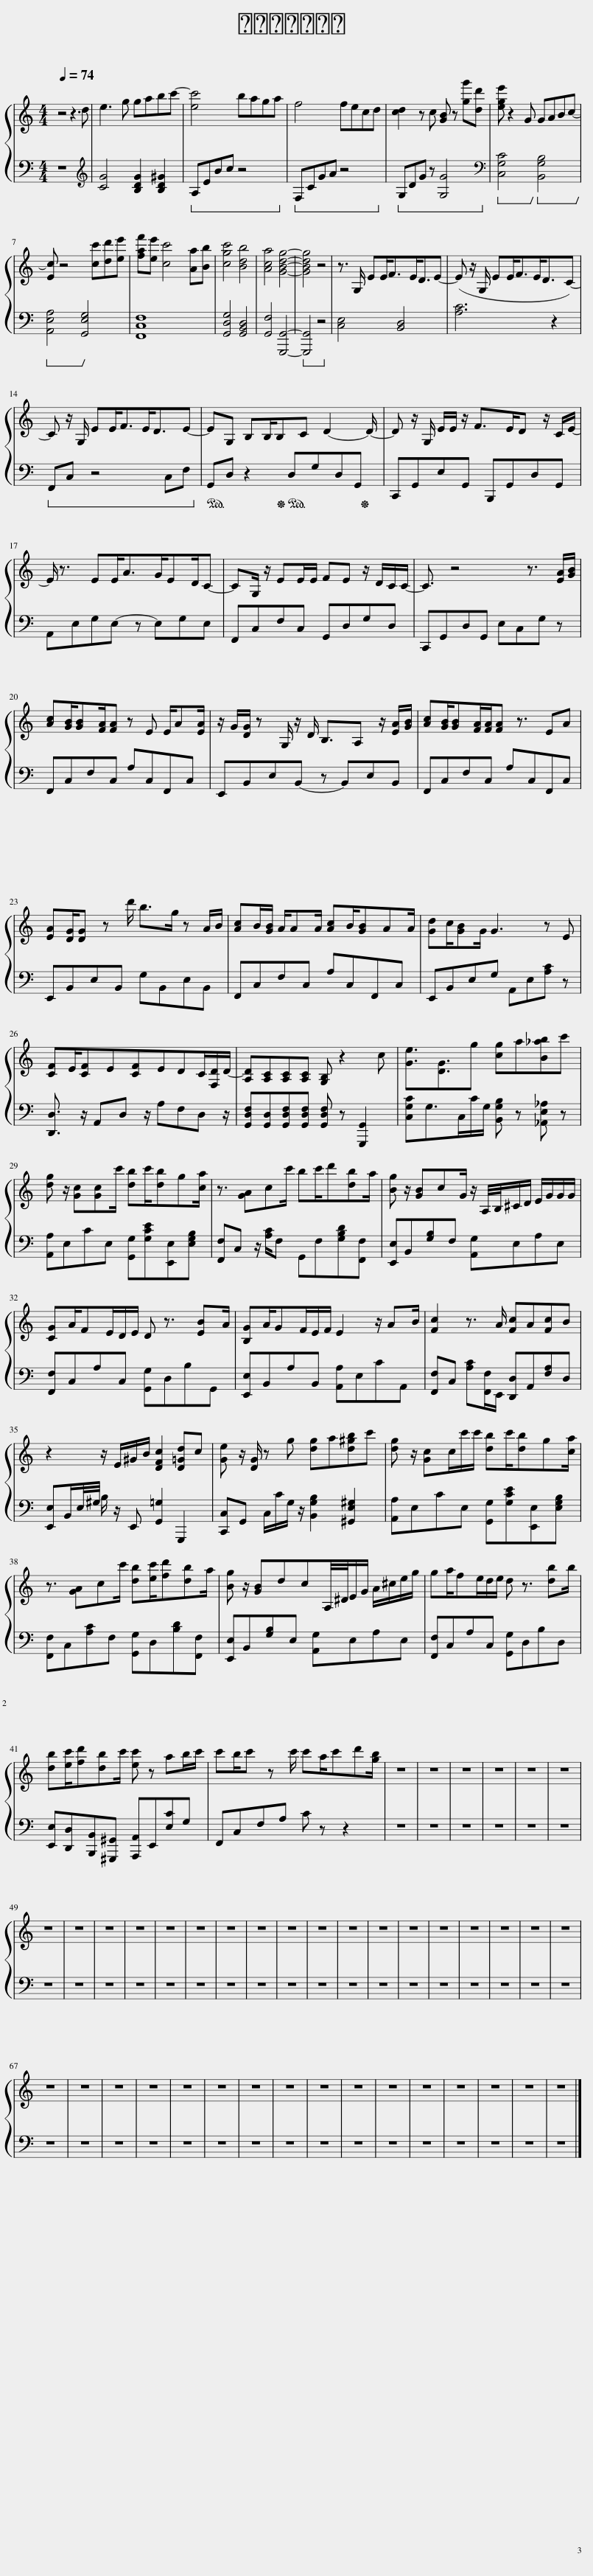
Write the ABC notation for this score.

X:1
%%score { 1 | 2 }
L:1/8
Q:1/4=74
M:4/4
I:linebreak $
K:C
V:1 treble
V:2 bass
V:1
 z4 z3 d | e3 g gabc'- | [ec']4 baga | f4 fecd | [cd]2 z c [GB] z [gg'][dd'] | %5
 [ege'] z2 G GABc- |$ [Ec] z4 [cc'][dd'][ee'] | [faf'][ee'] [cc']4 [Aa][Bb] | [cgc']4 [Bdb]4 | [Aca]4 [GBdg]4- | %10
 [GBdg]4 z4 | z3/2 G,/ EE<FE<DE- | (E z/ G,/ EE<FE<DC-) |$ C z/ G,/ EE<FE<DE- | EG, B,B,/B,C D2- D/- | %15
 D z/ G,/ E/E/ z/ F>ED z/ C/E/- |$ E/ z3/2 EE<AG/ED/C- | CG,/ z/ EE/E/ FE z/ D/C/C/- | C3/2 z4 z3/2 [EA]/[GB]/ |$ [Ac][GB]/[GB][FA]/[FA] z E E/A[EA]/ | %20
 z/ G/[DG]/ z G,/ z/ D/ B,3/2A, z/ [EA]/[GB]/ | [Ac][GB]/[GB][FA]/[FA]/[FA] z3/2 EA |$ [EA][DG]/[DG] z d'/ b>g z A/B/ | [Ac]B/[GB]/ A/AA/ [Ac]B/[GB]AA/ | [Gd]c/[GB]G/ G3 z E |$ %25
 [CF]E/[CF]E[CF]EDC/[F,D]/D/- | [A,D][A,C][A,C][A,C] [G,B,] z2 c | [Ge]3/2[DG]3/2g [cg]a[B_ab]c' |$ [dg] z/ [Gc][Gc]c'/ [db]c'/[db]g[ca]/ | z3/2 [GA]cc'/ bc'/d'[db]a/ | %30
 [Bg] z/ [GB]cG/ z/ A,/4B,/4^C/D/ E/G/G/G/ |$ [CG]A/FE/D/E/ D z3/2 [EB]A/ | [B,G]A/GF/E/F/ E2 z/ AB/ | [Fc]2 z3/2 A/ [Fc]A[Fc]B |$ z2 z/ E/^G/B/ [DFc]2 [D=Gd]c | %35
 [Ge] z/ [DG]/ z g [dg]a[d^gb]c' | [dg] z/ [Gc]c/c'/c'/ [db]c'/[db]g[ca]/ |$ z3/2 [GA]cc'/ [db][ec']/[fd'][db]a/ | [Bg] z/ [GB]dcA,/4^D/4E/G/ A/^c/e/g/ | ga/fe/d/e/ d z3/2 [db]b/ |$ %40
 [db][ec']/[fd'][db]c'/ [ec'] z ab/c'/ | c'b/c' z c'/ c'a/c'd'[gb]/ | z8 | z8 | z8 | %45
 z8 | z8 | z8 |$ z8 | z8 | %50
 z8 | z8 | z8 | z8 | z8 | %55
 z8 | z8 | z8 | z8 | z8 | %60
 z8 | z8 | z8 | z8 | z8 | %65
 z8 |$ z8 | z8 | z8 | z8 | %70
 z8 | z8 | z8 | z8 | z8 | %75
 z8 | z8 | z8 | z8 | z8 | %80
 z8 | z8 |] %82
V:2
 z8 |[K:treble] [CG]4 [B,DG]2 [B,D^G]2 |!ped! A,EBc z4!ped-up! |!ped! F,CGA z4!ped-up! |!ped! G,DG z [G,G]4!ped-up! | %5
[K:bass]!ped! [C,G,C]4!ped! [B,,G,B,]4!ped-up! |$!ped! [A,,E,A,]4 [G,,E,G,]4!ped-up! | [F,,C,F,]8 | [G,,D,G,]4 [G,,B,,D,]4 | [G,,F,]4 [G,,,G,,]4- | %10
!ped! [G,,,G,,]4 z4!ped-up! | [C,E,]4 [B,,D,]4 | [A,C]6 z2 |$!ped! F,,C, z4 C,F,!ped-up! |!ped! G,,D, z2!ped! D,G,D,G,,!ped-up! | %15
 C,,G,,E,G,, B,,,G,,D,G,, |$ A,,E,G,E,- z E,G,E, | F,,C,F,C, G,,D,G,D, | C,,G,,D,G,, E,C,G, z |$ F,,C,F,C, A,C,F,,C, | %20
 E,,B,,E,B,,- z B,,E,B,, | F,,C,F,C, A,C,F,,C, |$ E,,B,,E,B,, G,B,,E,B,, | F,,C,F,C, A,C,F,,C, | E,,B,,E,G, A,,E,[A,C] z |$ %25
 [D,,D,]3/2 z/ A,,D, z/ A,F,D, z/ | [G,,D,F,][G,,D,][G,,D,F,][G,,D,F,] [G,,D,F,] z [G,,,G,,]2 | [C,G,C]G,>C,C/G,/ [B,,G,B,] z [_A,,E,_A,] z |$ [A,,A,]E,CE, [G,,G,][G,CE][E,,E,][E,G,B,] | [F,,F,]C, z/ [A,C]/F, G,,F,[G,B,D][F,,F,] | %30
 [E,,E,]B,,[G,B,]F, [A,,G,]E,A,E, |$ [F,,F,]C,A,C, [G,,G,]D,B,G,, | [E,,E,]B,,A,B,, [A,,A,]E,CA,, | [F,,F,]C, [A,C][F,,F,]/E,,/ [D,,D,]A,,[F,A,]D, |$ [E,,E,]B,,/E,/4^G,/4 B,/ z/ E,, [G,,=G,]2 G,,,2 | %35
 [C,,C,]G,, C,/C/G,/ z/ [B,,G,B,]2 [^G,,E,^G,]2 | [A,,A,]E,CE, [G,,G,][G,CE][E,,E,][E,G,B,] |$ [F,,F,]C,[A,C]F, [G,,G,]D,[B,D][F,,F,] | [E,,E,]B,,[G,B,]E, [A,,G,]E,A,E, | [F,,F,]C,A,C, [G,,G,]D,B,D, |$ %40
 [E,,E,][D,,D,][B,,,B,,][^G,,,^G,,] [A,,,A,,]E,,[E,C]G, | F,,C,F,A, C z z2 | z8 | z8 | z8 | %45
 z8 | z8 | z8 |$ z8 | z8 | %50
 z8 | z8 | z8 | z8 | z8 | %55
 z8 | z8 | z8 | z8 | z8 | %60
 z8 | z8 | z8 | z8 | z8 | %65
 z8 |$ z8 | z8 | z8 | z8 | %70
 z8 | z8 | z8 | z8 | z8 | %75
 z8 | z8 | z8 | z8 | z8 | %80
 z8 | z8 |] %82
